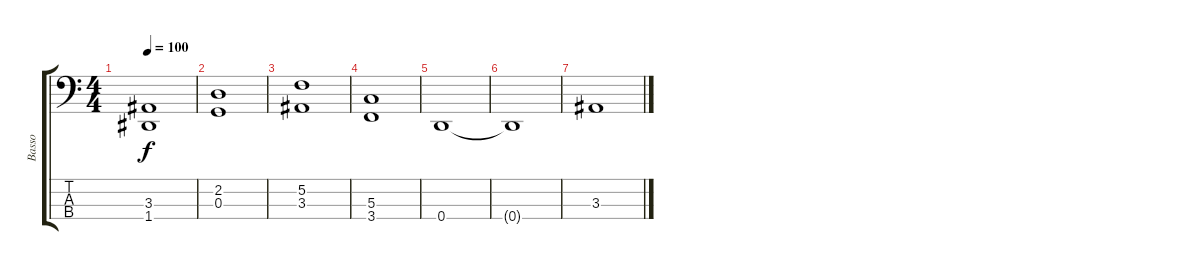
\track ("Basso" "Basso") {instrument fretlessbass}
\staff {score tabs}
\tuning (F2 C2 G1 D1) {hide}
\ts (4 4)
\tempo 100
\clef f4
\ks c
(3.3 1.4).1{dy f} |
(2.2 0.3).1 |
(5.2 3.3).1 |
(5.3 3.4).1 |
0.4.1 |
0.4{t}.1 |
3.3.1
